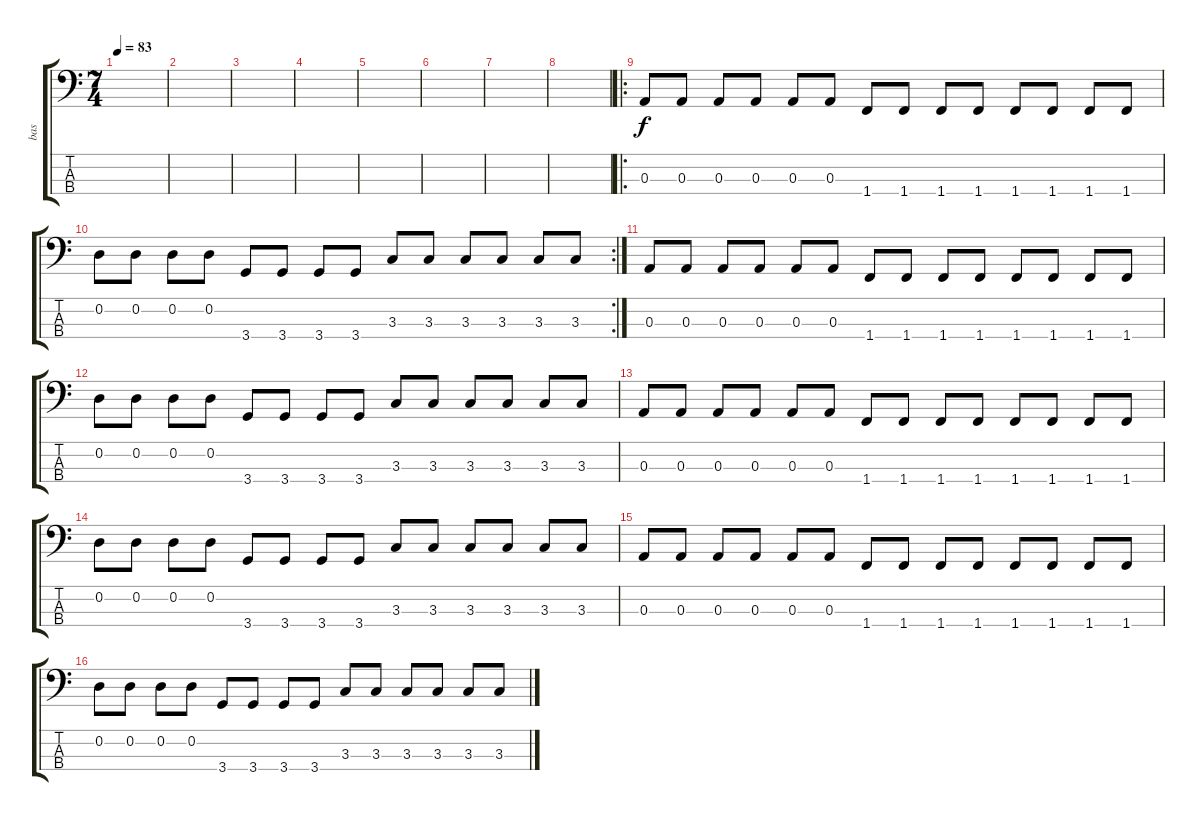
\track ("bas" "bas") {instrument contrabass}
\staff {score tabs}
\tuning (G2 D2 A1 E1) {hide}
\ts (7 4)
\tempo 83
\clef f4
\ks c
|
|
|
|
|
|
|
|
\ro
0.3.8{instrument electricbasspick} 0.3.8 0.3.8 0.3.8 0.3.8 0.3.8 1.4.8 1.4.8 1.4.8 1.4.8 1.4.8 1.4.8 1.4.8 1.4.8 |
\rc 2
0.2.8 0.2.8 0.2.8 0.2.8 3.4.8 3.4.8 3.4.8 3.4.8 3.3.8 3.3.8 3.3.8 3.3.8 3.3.8 3.3.8 |
0.3.8 0.3.8 0.3.8 0.3.8 0.3.8 0.3.8 1.4.8 1.4.8 1.4.8 1.4.8 1.4.8 1.4.8 1.4.8 1.4.8 |
0.2.8 0.2.8 0.2.8 0.2.8 3.4.8 3.4.8 3.4.8 3.4.8 3.3.8 3.3.8 3.3.8 3.3.8 3.3.8 3.3.8 |
0.3.8 0.3.8 0.3.8 0.3.8 0.3.8 0.3.8 1.4.8 1.4.8 1.4.8 1.4.8 1.4.8 1.4.8 1.4.8 1.4.8 |
0.2.8 0.2.8 0.2.8 0.2.8 3.4.8 3.4.8 3.4.8 3.4.8 3.3.8 3.3.8 3.3.8 3.3.8 3.3.8 3.3.8 |
0.3.8 0.3.8 0.3.8 0.3.8 0.3.8 0.3.8 1.4.8{volume 0} 1.4.8 1.4.8 1.4.8 1.4.8 1.4.8 1.4.8 1.4.8 |
0.2.8 0.2.8 0.2.8 0.2.8 3.4.8 3.4.8 3.4.8 3.4.8 3.3.8 3.3.8 3.3.8 3.3.8 3.3.8 3.3.8
